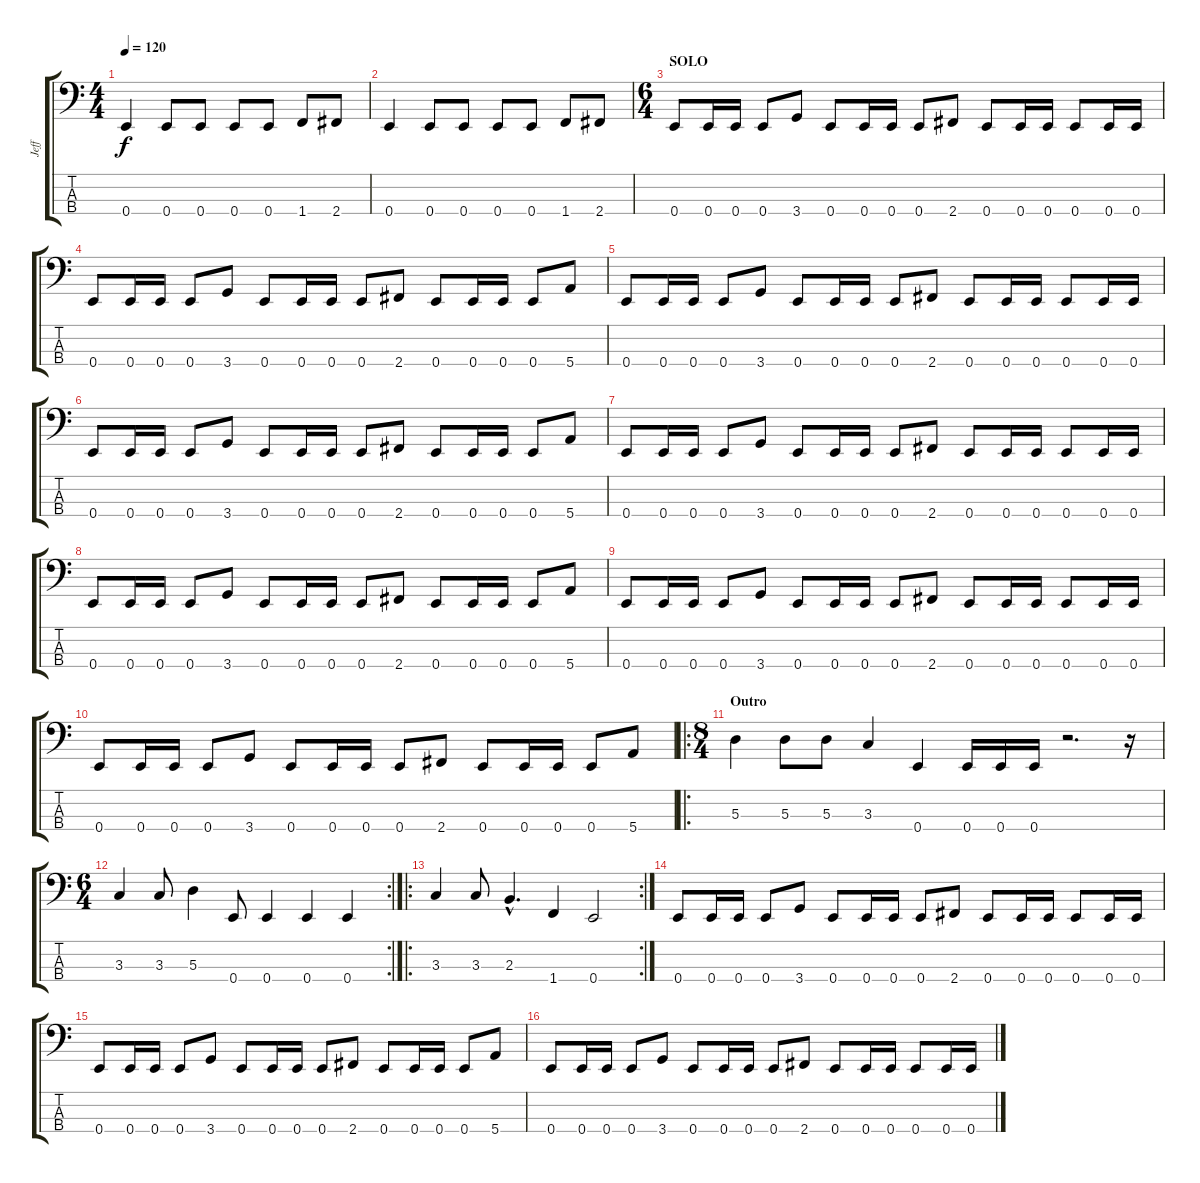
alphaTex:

\track ("Jeff" "Jeff") {instrument electricbasspick}
\staff {score tabs}
\tuning (G2 D2 A1 E1) {hide}
\ts (4 4)
\tempo 120
\clef f4
\ks c
0.4.4{dy f} 0.4.8 0.4.8 0.4.8 0.4.8 1.4.8 2.4.8 |
0.4.4 0.4.8 0.4.8 0.4.8 0.4.8 1.4.8 2.4.8 |
\ts (6 4)
\section ("" "SOLO")
0.4.8 0.4.16 0.4.16 0.4.8 3.4.8 0.4.8 0.4.16 0.4.16 0.4.8 2.4.8 0.4.8 0.4.16 0.4.16 0.4.8 0.4.16 0.4.16 |
0.4.8 0.4.16 0.4.16 0.4.8 3.4.8 0.4.8 0.4.16 0.4.16 0.4.8 2.4.8 0.4.8 0.4.16 0.4.16 0.4.8 5.4.8 |
0.4.8 0.4.16 0.4.16 0.4.8 3.4.8 0.4.8 0.4.16 0.4.16 0.4.8 2.4.8 0.4.8 0.4.16 0.4.16 0.4.8 0.4.16 0.4.16 |
0.4.8 0.4.16 0.4.16 0.4.8 3.4.8 0.4.8 0.4.16 0.4.16 0.4.8 2.4.8 0.4.8 0.4.16 0.4.16 0.4.8 5.4.8 |
0.4.8 0.4.16 0.4.16 0.4.8 3.4.8 0.4.8 0.4.16 0.4.16 0.4.8 2.4.8 0.4.8 0.4.16 0.4.16 0.4.8 0.4.16 0.4.16 |
0.4.8 0.4.16 0.4.16 0.4.8 3.4.8 0.4.8 0.4.16 0.4.16 0.4.8 2.4.8 0.4.8 0.4.16 0.4.16 0.4.8 5.4.8 |
0.4.8 0.4.16 0.4.16 0.4.8 3.4.8 0.4.8 0.4.16 0.4.16 0.4.8 2.4.8 0.4.8 0.4.16 0.4.16 0.4.8 0.4.16 0.4.16 |
0.4.8 0.4.16 0.4.16 0.4.8 3.4.8 0.4.8 0.4.16 0.4.16 0.4.8 2.4.8 0.4.8 0.4.16 0.4.16 0.4.8 5.4.8 |
\ro
\ts (8 4)
\section ("" "Outro")
5.3.4 5.3.8 5.3.8 3.3.4 0.4.4 0.4.16 0.4.16 0.4.16 r.2{d} r.16 |
\rc 2
\ts (6 4)
3.3.4 3.3.8 5.3.4 0.4.8 0.4.4 0.4.4 0.4.4 |
\ro
\rc 2
3.3.4 3.3.8 2.3{hac}.4{d} 1.4.4 0.4.2 |
0.4.8 0.4.16 0.4.16 0.4.8 3.4.8 0.4.8 0.4.16 0.4.16 0.4.8 2.4.8 0.4.8 0.4.16 0.4.16 0.4.8 0.4.16 0.4.16 |
0.4.8 0.4.16 0.4.16 0.4.8 3.4.8 0.4.8 0.4.16 0.4.16 0.4.8 2.4.8 0.4.8 0.4.16 0.4.16 0.4.8 5.4.8 |
0.4.8 0.4.16 0.4.16 0.4.8 3.4.8 0.4.8 0.4.16 0.4.16 0.4.8 2.4.8 0.4.8 0.4.16 0.4.16 0.4.8 0.4.16 0.4.16
